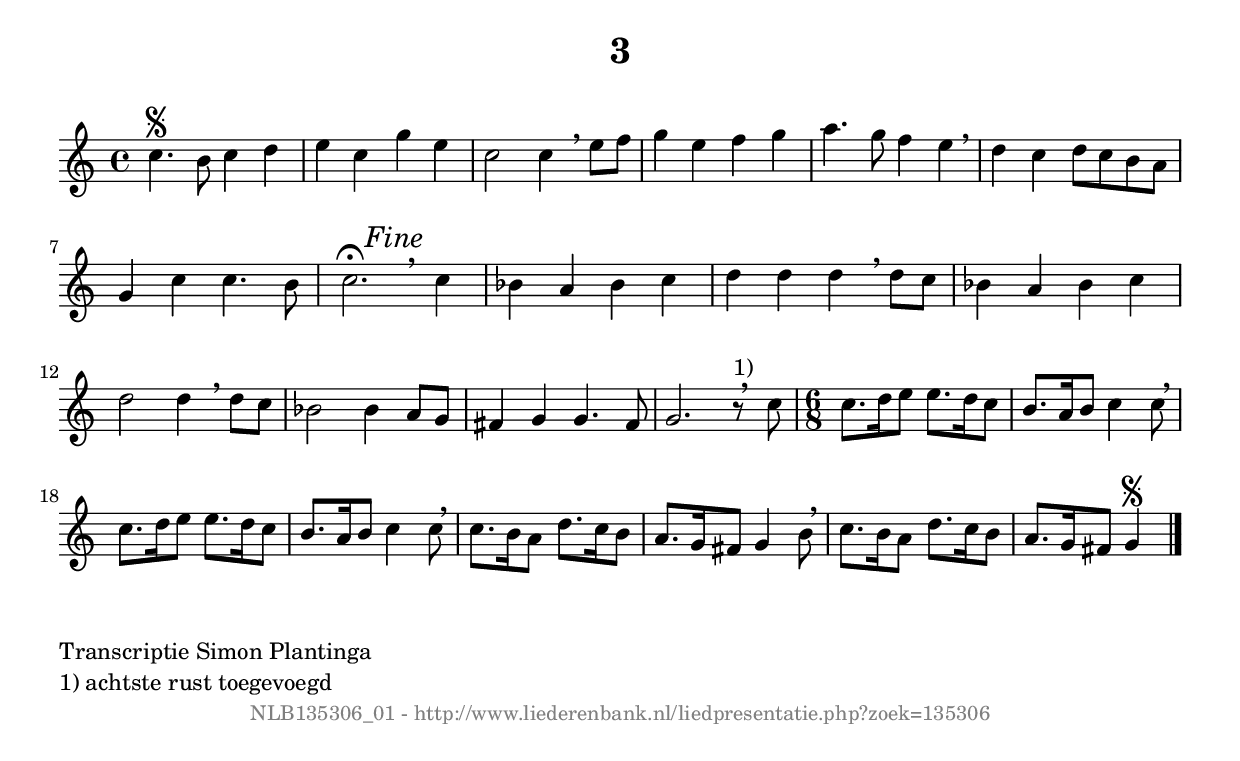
%
% produced by wce2krn 1.64 (7 June 2014)
%
\version"2.16"
#(append! paper-alist '(("long" . (cons (* 210 mm) (* 2000 mm)))))
#(set-default-paper-size "long")
sb = {\breathe}
mBreak = {\breathe }
bBreak = {\breathe }
x = {\once\override NoteHead #'style = #'cross }
gl=\glissando
itime={\override Staff.TimeSignature #'stencil = ##f }
ficta = {\once\set suggestAccidentals = ##t}
fine = {\once\override Score.RehearsalMark #'self-alignment-X = #1 \mark \markup {\italic{Fine}}}
dc = {\once\override Score.RehearsalMark #'self-alignment-X = #1 \mark \markup {\italic{D.C.}}}
dcf = {\once\override Score.RehearsalMark #'self-alignment-X = #1 \mark \markup {\italic{D.C. al Fine}}}
dcc = {\once\override Score.RehearsalMark #'self-alignment-X = #1 \mark \markup {\italic{D.C. al Coda}}}
ds = {\once\override Score.RehearsalMark #'self-alignment-X = #1 \mark \markup {\italic{D.S.}}}
dsf = {\once\override Score.RehearsalMark #'self-alignment-X = #1 \mark \markup {\italic{D.S. al Fine}}}
dsc = {\once\override Score.RehearsalMark #'self-alignment-X = #1 \mark \markup {\italic{D.S. al Coda}}}
pv = {\set Score.repeatCommands = #'((volta "1"))}
sv = {\set Score.repeatCommands = #'((volta "2"))}
tv = {\set Score.repeatCommands = #'((volta "3"))}
qv = {\set Score.repeatCommands = #'((volta "4"))}
xv = {\set Score.repeatCommands = #'((volta #f))}
\header{ tagline = ""
title = "3"
}
\score {{
\key c \major
\relative g'
{
\set melismaBusyProperties = #'()
\time 4/4
\tempo 4=120
\override Score.MetronomeMark #'transparent = ##t
\override Score.RehearsalMark #'break-visibility = #(vector #t #t #f)
c4.\segno b8 c4 d4 | e4 c4 g'4 e4 | c2 c4 \sb e8 f8 | g4 e4 f4 g4 | a4. g8 f4 e4 \sb | d4 c4 d8 c8 b8 a8 | g4 c4 c4. b8 | c2.^\fermata\fine \bar ":|:" \bBreak
c4 | bes4 a4 bes4 c4 | d4 d4 d4 \sb d8 c8 | bes4 a4 bes4 c4 | d2 d4 \sb d8 c8 | bes2 bes4 a8 g8 | fis4 g4 g4. fis8 | g2. r8^"1)" \bar ":|:" \bBreak
c8 \time 6/8 c8. d16 e8 e8. d16 c8 | b8. a16 b8 c4 c8 \sb | c8. d16 e8 e8. d16 c8 | b8. a16 b8 c4 c8 \sb | c8. b16 a8 d8. c16 b8 | a8. g16 fis8 g4 b8 \sb | c8. b16 a8 d8. c16 b8 | a8. g16 fis8 g4\segno \bar "|."
 }}
 \midi { }
 \layout {
            indent = 0.0\cm
}
}
\markup { \wordwrap-string #" 
Transcriptie Simon Plantinga

1) achtste rust toegevoegd
"}
\markup { \vspace #0 } \markup { \with-color #grey \fill-line { \center-column { \smaller "NLB135306_01 - http://www.liederenbank.nl/liedpresentatie.php?zoek=135306" } } }
